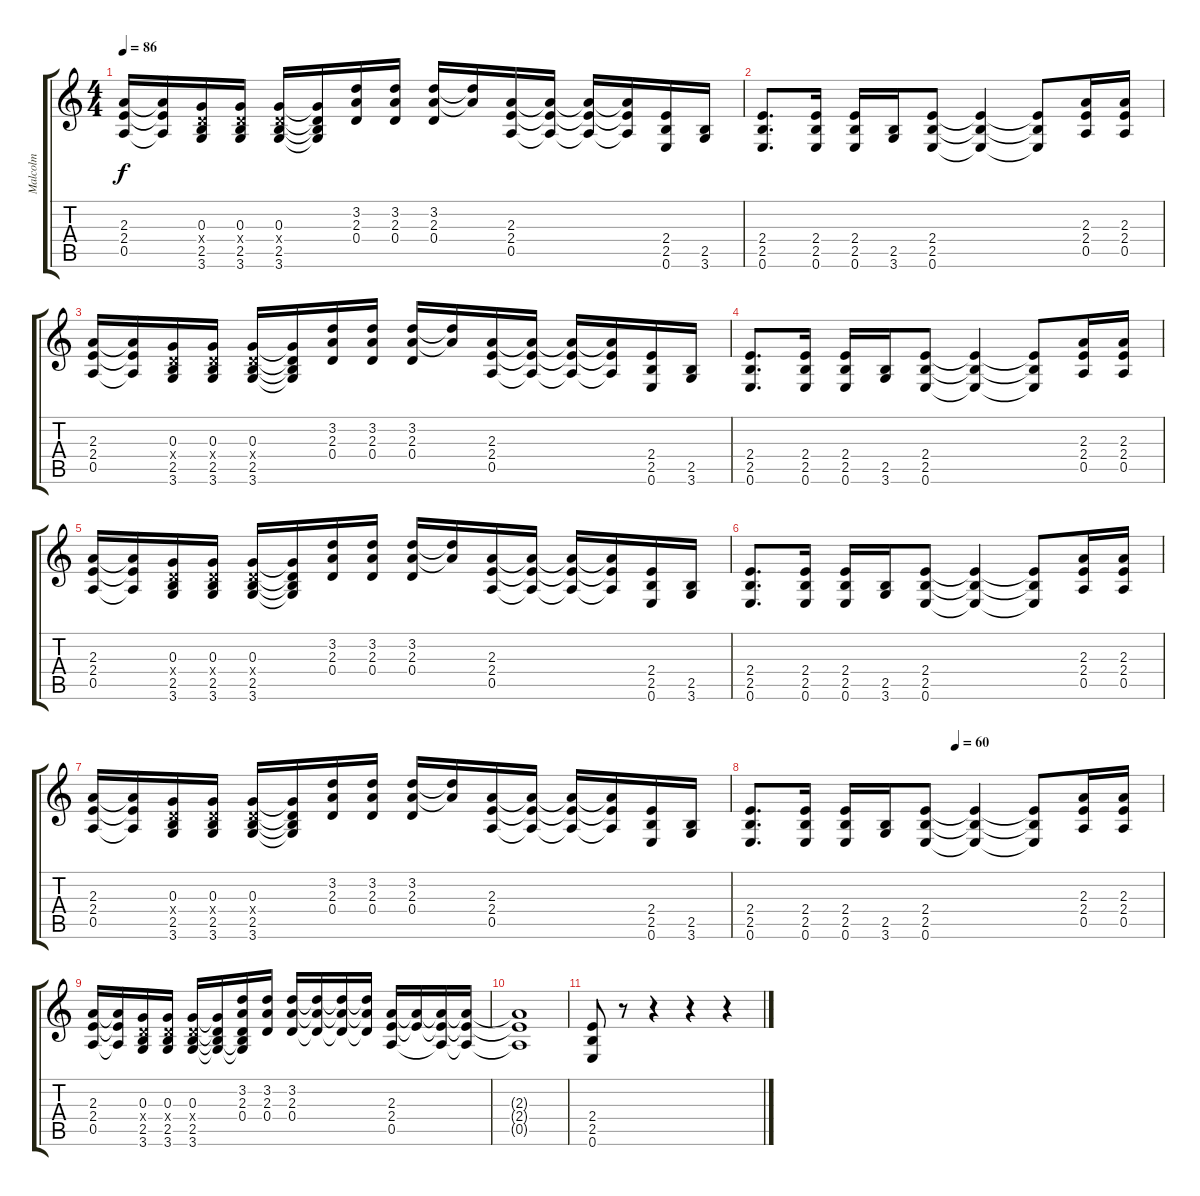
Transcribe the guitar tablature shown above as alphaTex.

\track ("Malcolm" "Malcolm") {instrument overdrivenguitar}
\staff {score tabs}
\tuning (E4 B3 G3 D3 A2 E2) {hide}
\ts (4 4)
\tempo 86
\clef g2
\ks c
(2.3 2.4 0.5).16{dy f} (2.3{t} 2.4{t} 0.5{t}).16 (0.3 0.4{x} 2.5 3.6).16 (0.3 0.4{x} 2.5 3.6).16 (0.3 0.4{x} 2.5 3.6).16 (0.3{t} 0.4{t} 2.5{t} 3.6{t}).16 (3.2 2.3 0.4).16 (3.2 2.3 0.4).16 (3.2 2.3 0.4).16 (3.2{t} 2.3{t}).16 (2.3 2.4 0.5).16 (2.3{t} 2.4{t} 0.5{t}).16 (2.3{t} 2.4{t} 0.5{t}).16 (2.3{t} 2.4{t} 0.5{t}).16 (2.4 2.5 0.6).16 (2.5 3.6).16 |
(2.4 2.5 0.6).8{d} (2.4 2.5 0.6).16 (2.4 2.5 0.6).16 (2.5 3.6).16 (2.4 2.5 0.6).8 (2.4{t} 2.5{t} 0.6{t}).4 (2.4{t} 2.5{t} 0.6{t}).8 (2.3 2.4 0.5).16 (2.3 2.4 0.5).16 |
(2.3 2.4 0.5).16 (2.3{t} 2.4{t} 0.5{t}).16 (0.3 0.4{x} 2.5 3.6).16 (0.3 0.4{x} 2.5 3.6).16 (0.3 0.4{x} 2.5 3.6).16 (0.3{t} 0.4{t} 2.5{t} 3.6{t}).16 (3.2 2.3 0.4).16 (3.2 2.3 0.4).16 (3.2 2.3 0.4).16 (3.2{t} 2.3{t}).16 (2.3 2.4 0.5).16 (2.3{t} 2.4{t} 0.5{t}).16 (2.3{t} 2.4{t} 0.5{t}).16 (2.3{t} 2.4{t} 0.5{t}).16 (2.4 2.5 0.6).16 (2.5 3.6).16 |
(2.4 2.5 0.6).8{d} (2.4 2.5 0.6).16 (2.4 2.5 0.6).16 (2.5 3.6).16 (2.4 2.5 0.6).8 (2.4{t} 2.5{t} 0.6{t}).4 (2.4{t} 2.5{t} 0.6{t}).8 (2.3 2.4 0.5).16 (2.3 2.4 0.5).16 |
(2.3 2.4 0.5).16 (2.3{t} 2.4{t} 0.5{t}).16 (0.3 0.4{x} 2.5 3.6).16 (0.3 0.4{x} 2.5 3.6).16 (0.3 0.4{x} 2.5 3.6).16 (0.3{t} 0.4{t} 2.5{t} 3.6{t}).16 (3.2 2.3 0.4).16 (3.2 2.3 0.4).16 (3.2 2.3 0.4).16 (3.2{t} 2.3{t}).16 (2.3 2.4 0.5).16 (2.3{t} 2.4{t} 0.5{t}).16 (2.3{t} 2.4{t} 0.5{t}).16 (2.3{t} 2.4{t} 0.5{t}).16 (2.4 2.5 0.6).16 (2.5 3.6).16 |
(2.4 2.5 0.6).8{d} (2.4 2.5 0.6).16 (2.4 2.5 0.6).16 (2.5 3.6).16 (2.4 2.5 0.6).8 (2.4{t} 2.5{t} 0.6{t}).4 (2.4{t} 2.5{t} 0.6{t}).8 (2.3 2.4 0.5).16 (2.3 2.4 0.5).16 |
(2.3 2.4 0.5).16 (2.3{t} 2.4{t} 0.5{t}).16 (0.3 0.4{x} 2.5 3.6).16 (0.3 0.4{x} 2.5 3.6).16 (0.3 0.4{x} 2.5 3.6).16 (0.3{t} 0.4{t} 2.5{t} 3.6{t}).16 (3.2 2.3 0.4).16 (3.2 2.3 0.4).16 (3.2 2.3 0.4).16 (3.2{t} 2.3{t}).16 (2.3 2.4 0.5).16 (2.3{t} 2.4{t} 0.5{t}).16 (2.3{t} 2.4{t} 0.5{t}).16 (2.3{t} 2.4{t} 0.5{t}).16 (2.4 2.5 0.6).16 (2.5 3.6).16 |
\tempo (60 0.5)
(2.4 2.5 0.6).8{d} (2.4 2.5 0.6).16 (2.4 2.5 0.6).16 (2.5 3.6).16 (2.4 2.5 0.6).8 (2.4{t} 2.5{t} 0.6{t}).4 (2.4{t} 2.5{t} 0.6{t}).8 (2.3 2.4 0.5).16 (2.3 2.4 0.5).16 |
(2.3 2.4 0.5).16 (2.3{t} 2.4{t} 0.5{t}).16 (0.3 0.4{x} 2.5 3.6).16 (0.3 0.4{x} 2.5 3.6).16 (0.3 0.4{x} 2.5 3.6).16 (0.3{t} 0.4{t} 2.5{t} 3.6{t}).16 (3.2 2.3 0.4 2.5{t} 3.6{t}).16 (3.2 2.3 0.4).16 (3.2 2.3 0.4).16 (3.2{t} 2.3{t} 0.4{t}).16 (3.2{t} 2.3{t} 0.4{t}).16 (3.2{t} 2.3{t} 0.4{t}).16 (2.3 2.4 0.5).16 (2.3{t} 2.4{t}).16 (2.3{t} 2.4{t} 0.5{t}).16 (2.3{t} 2.4{t} 0.5{t}).16 |
(2.3{t} 2.4{t} 0.5{t}).1 |
(2.4 2.5 0.6).8 r.8 r.4 r.4 r.4
